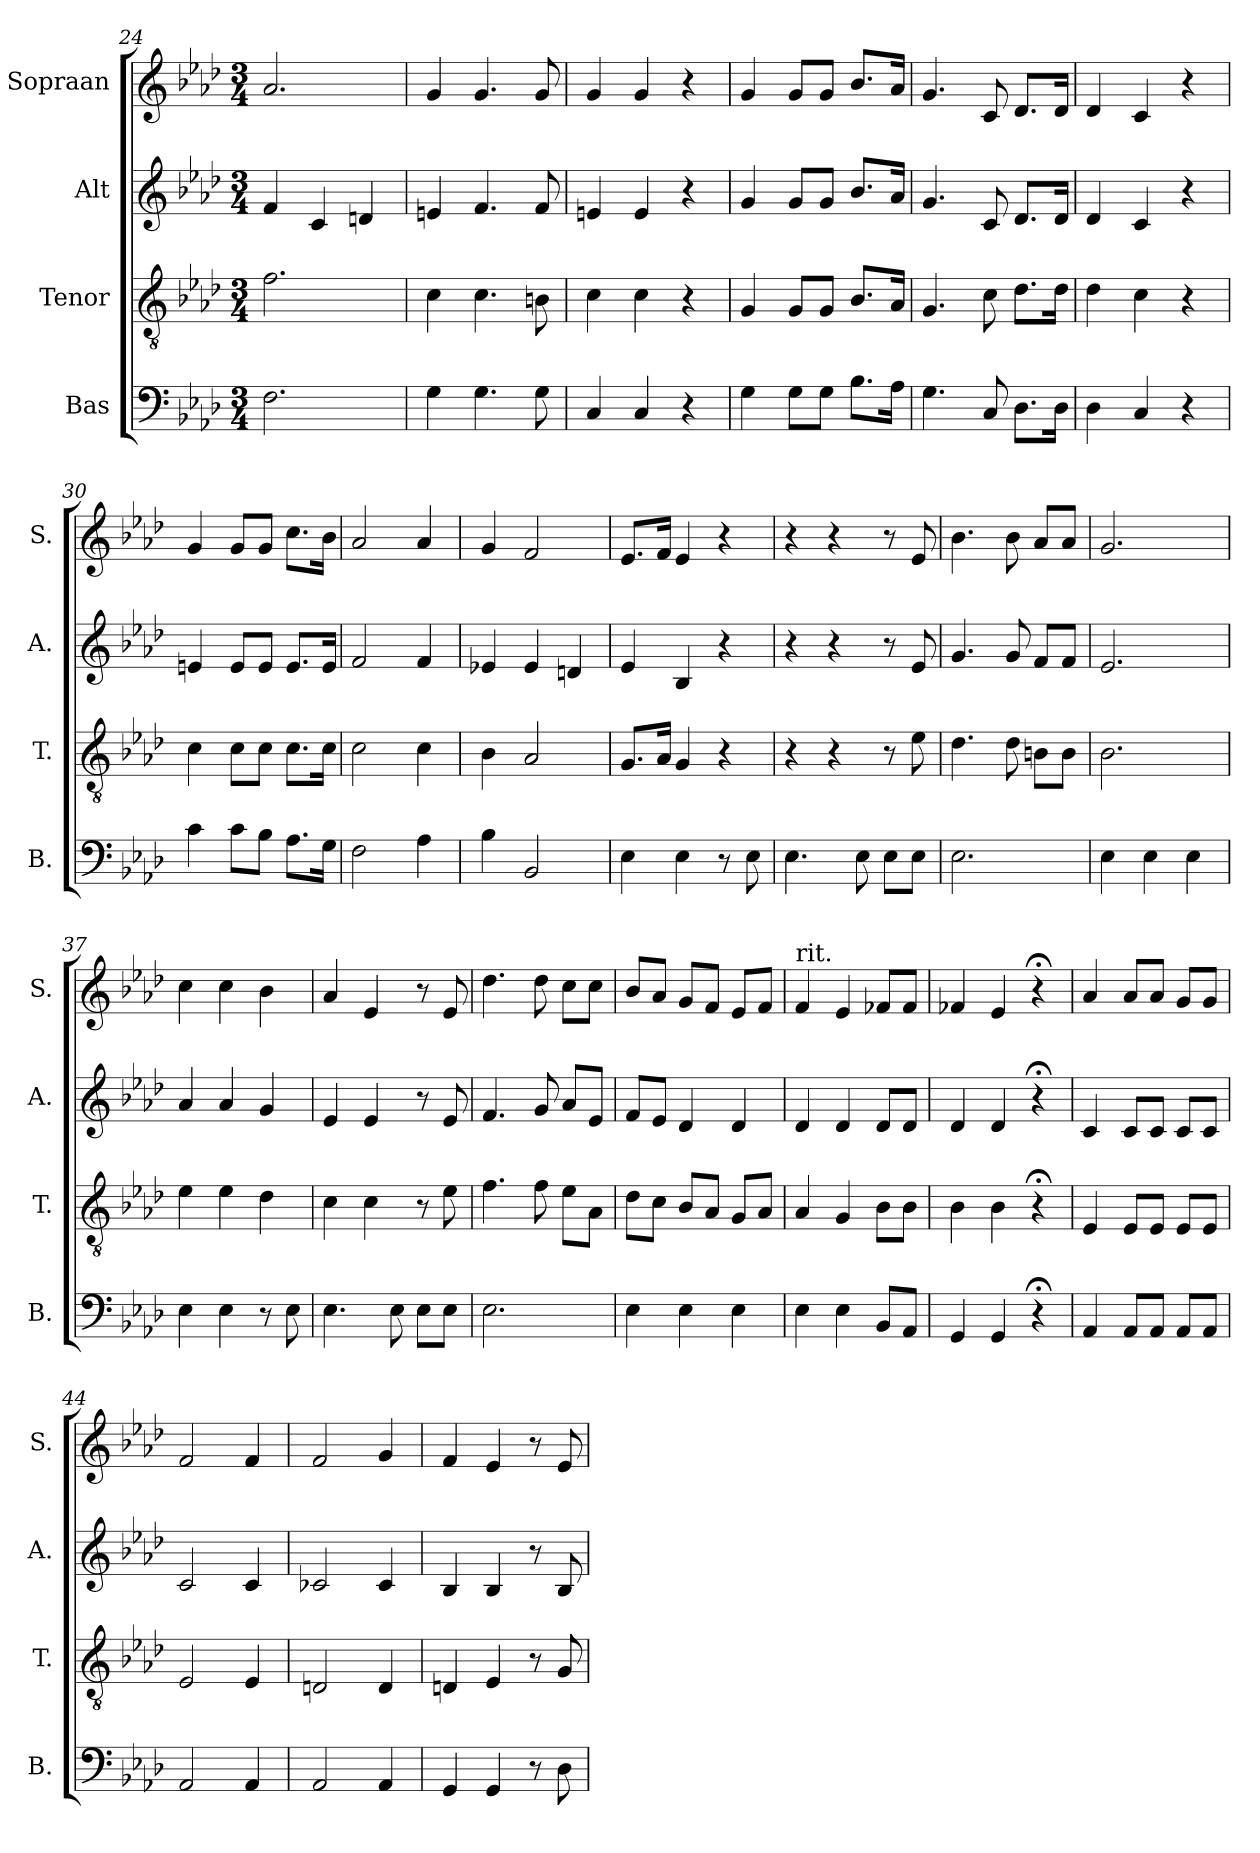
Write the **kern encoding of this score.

**kern	**kern	**kern	**kern
*part4	*part3	*part2	*part1
*staff4	*staff3	*staff2	*staff1
*I"Bas	*I"Tenor	*I"Alt	*I"Sopraan
*I'B.	*I'T.	*I'A.	*I'S.
!!LO:LB:g=z
*clefF4	*clefGv2	*clefG2	*clefG2
*k[b-e-a-d-]	*k[b-e-a-d-]	*k[b-e-a-d-]	*k[b-e-a-d-]
*A-:	*	*A-:	*A-:
*M3/4	*M3/4	*M3/4	*M3/4
=24	=24	=24	=24
2.F\	2.f\	4f/	2.a-/
.	.	4c/	.
.	.	4dn/	.
=25	=25	=25	=25
4G\	4c\	4en/	4g/
4.G\	4.c\	4.f/	4.g/
8G\	8Bn\	8f/	8g/
=26	=26	=26	=26
4C/	4c\	4en/	4g/
4C/	4c\	4e/	4g/
4r	4r	4r	4r
=27	=27	=27	=27
4G\	4G/	4g/	4g/
8G\L	8G/L	8g/L	8g/L
8G\J	8G/J	8g/J	8g/J
8.B-\L	8.B-/L	8.b-/L	8.b-/L
16A-\Jk	16A-/Jk	16a-/Jk	16a-/Jk
=28	=28	=28	=28
4.G\	4.G/	4.g/	4.g/
8C/	8c\	8c/	8c/
8.D-\L	8.d-\L	8.d-/L	8.d-/L
16D-\Jk	16d-\Jk	16d-/Jk	16d-/Jk
=29	=29	=29	=29
4D-\	4d-\	4d-/	4d-/
4C/	4c\	4c/	4c/
4r	4r	4r	4r
=30	=30	=30	=30
4c\	4c\	4en/	4g/
8c\L	8c\L	8e/L	8g/L
8B-\J	8c\J	8e/J	8g/J
8.A-\L	8.c\L	8.e/L	8.cc\L
16G\Jk	16c\Jk	16e/Jk	16b-\Jk
=31	=31	=31	=31
2F\	2c\	2f/	2a-/
4A-\	4c\	4f/	4a-/
=32	=32	=32	=32
4B-\	4B-\	4e-X/	4g/
2BB-/	2A-/	4e-/	2f/
.	.	4dn/	.
=33	=33	=33	=33
4E-\	8.G/L	4e-/	8.e-/L
.	16A-/Jk	.	16f/Jk
4E-\	4G/	4B-/	4e-/
8r	4r	4r	4r
8E-\	.	.	.
=34	=34	=34	=34
4.E-\	4r	4r	4r
.	4r	4r	4r
8E-\	.	.	.
8E-\L	8r	8r	8r
8E-\J	8e-\	8e-/	8e-/
!!LO:LB:g=z
=35	=35	=35	=35
2.E-\	4.d-\	4.g/	4.b-\
.	8d-\	8g/	8b-\
.	8Bn\L	8f/L	8a-/L
.	8B\J	8f/J	8a-/J
=36	=36	=36	=36
4E-\	2.B-\	2.e-/	2.g/
4E-\	.	.	.
4E-\	.	.	.
=37	=37	=37	=37
4E-\	4e-\	4a-/	4cc\
4E-\	4e-\	4a-/	4cc\
8r	4d-\	4g/	4b-\
8E-\	.	.	.
=38	=38	=38	=38
4.E-\	4c\	4e-/	4a-/
.	4c\	4e-/	4e-/
8E-\	.	.	.
8E-\L	8r	8r	8r
8E-\J	8e-\	8e-/	8e-/
=39	=39	=39	=39
2.E-\	4.f\	4.f/	4.dd-\
.	8f\	8g/	8dd-\
.	8e-\L	8a-/L	8cc\L
.	8A-\J	8e-/J	8cc\J
=40	=40	=40	=40
4E-\	8d-\L	8f/L	8b-/L
.	8c\J	8e-/J	8a-/J
4E-\	8B-/L	4d-/	8g/L
.	8A-/J	.	8f/J
4E-\	8G/L	4d-/	8e-/L
.	8A-/J	.	8f/J
=41	=41	=41	=41
!	!	!	!LO:TX:a:t=rit.
4E-\	4A-/	4d-/	4f/
4E-\	4G/	4d-/	4e-/
8BB-/L	8B-\L	8d-/L	8f-X/L
8AA-/J	8B-\J	8d-/J	8f-/J
=42	=42	=42	=42
4GG/	4B-\	4d-/	4f-X/
4GG/	4B-\	4d-/	4e-/
4r;<	4r;<	4r;<	4r;<
=43	=43	=43	=43
*	*	*	*MM72
4AA-/	4E-/	4c/	4a-/
8AA-/L	8E-/L	8c/L	8a-/L
8AA-/J	8E-/J	8c/J	8a-/J
8AA-/L	8E-/L	8c/L	8g/L
8AA-/J	8E-/J	8c/J	8g/J
=44	=44	=44	=44
2AA-/	2E-/	2c/	2f/
4AA-/	4E-/	4c/	4f/
=45	=45	=45	=45
2AA-/	2Dn/	2c-X/	2f/
4AA-/	4D/	4c-/	4g/
!!LO:PB:g=z
=46	=46	=46	=46
4GG/	4Dn/	4B-/	4f/
4GG/	4E-/	4B-/	4e-/
8r	8r	8r	8r
8D-\	8G/	8B-/	8e-/
=	=	=	=
*-	*-	*-	*-
